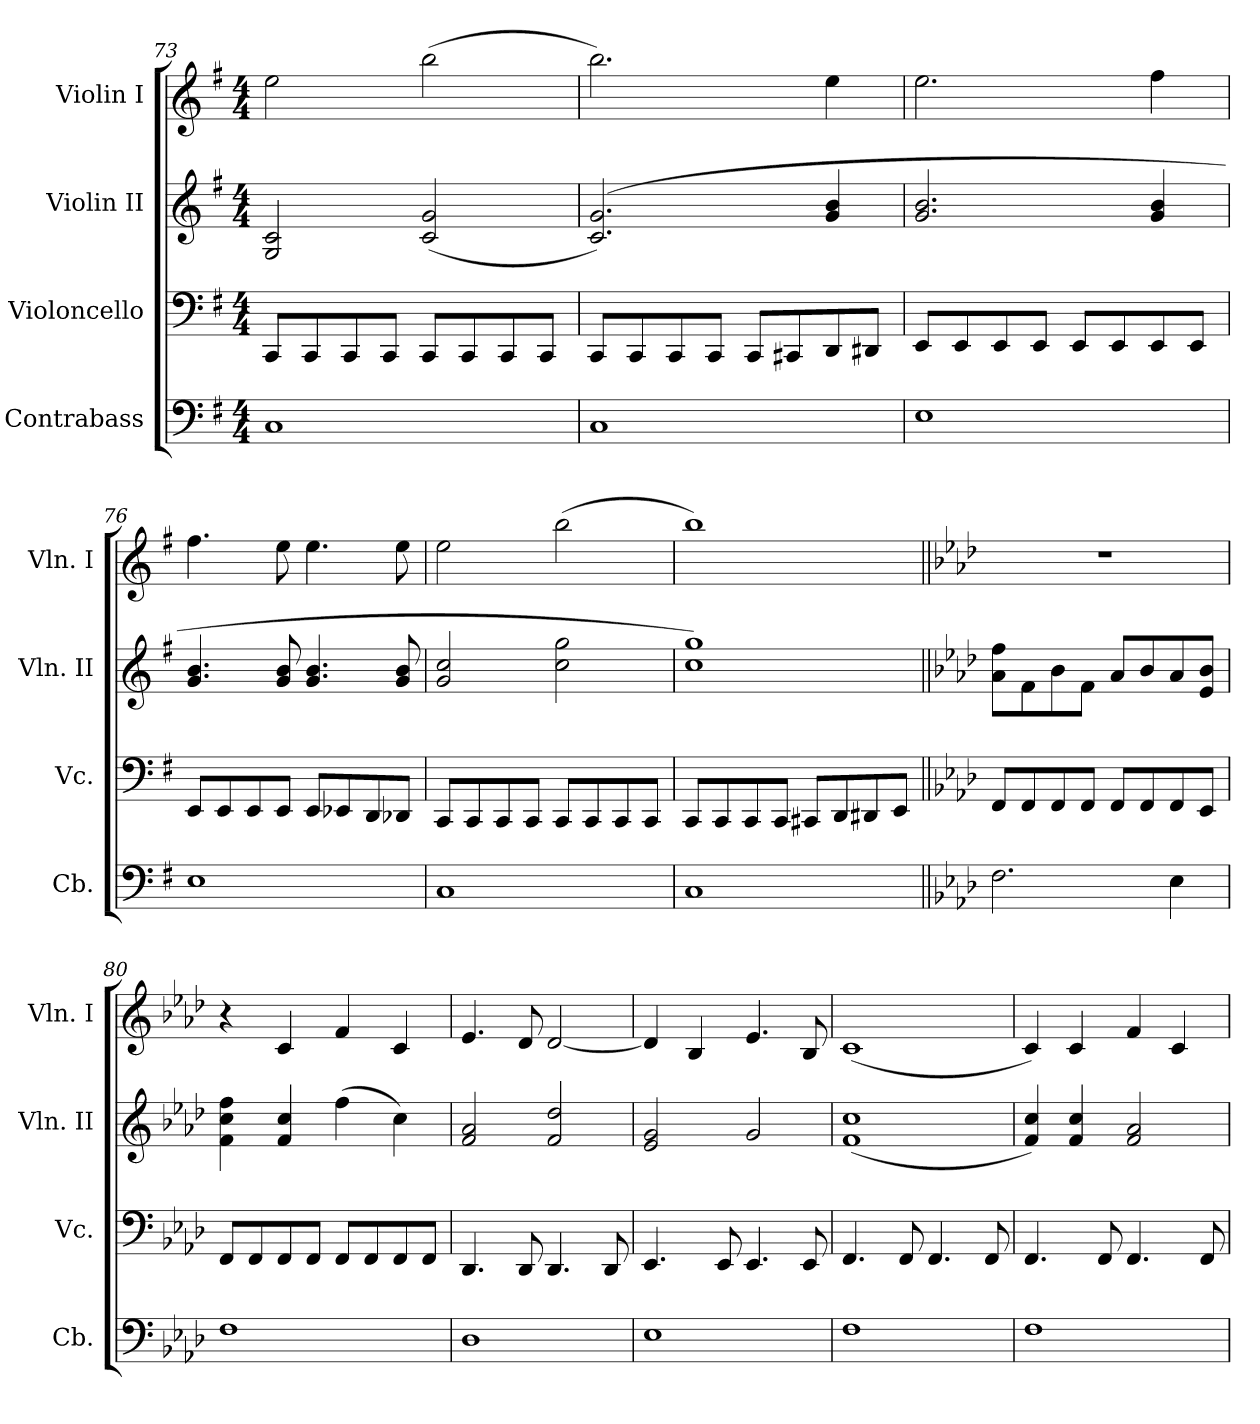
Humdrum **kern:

**kern	**kern	**kern	**kern
*part4	*part3	*part2	*part1
*staff4	*staff3	*staff2	*staff1
*I"Contrabass	*I"Violoncello	*I"Violin II	*I"Violin I
*I'Cb.	*I'Vc.	*I'Vln. II	*I'Vln. I
*clefF4	*clefF4	*clefG2	*clefG2
*ITrd7c12	*	*	*
*k[f#]	*k[f#]	*k[f#]	*k[f#]
*M4/4	*M4/4	*M4/4	*M4/4
=73	=73	=73	=73
1CC	8CC/L	2G/ 2c/	2ee\
.	8CC/	.	.
.	8CC/	.	.
.	8CC/J	.	.
.	8CC/L	(<2c/ 2g/	(>2bb\
.	8CC/	.	.
.	8CC/	.	.
.	8CC/J	.	.
=74	=74	=74	=74
1CC	8CC/L	(>2.c/ 2.g/)	2.bb\)
.	8CC/	.	.
.	8CC/	.	.
.	8CC/J	.	.
.	8CC/L	.	.
.	8CC#X/	.	.
.	8DD/	4g/ 4b/	4ee\
.	8DD#X/J	.	.
!!LO:LB:g=z
=75	=75	=75	=75
1EE	8EE/L	2.g/ 2.b/	2.ee\
.	8EE/	.	.
.	8EE/	.	.
.	8EE/J	.	.
.	8EE/L	.	.
.	8EE/	.	.
.	8EE/	4g/ 4b/	4ff#\
.	8EE/J	.	.
=76	=76	=76	=76
1EE	8EE/L	4.g/ 4.b/	4.ff#\
.	8EE/	.	.
.	8EE/	.	.
.	8EE/J	8g/ 8b/	8ee\
.	8EE/L	4.g/ 4.b/	4.ee\
.	8EE-X/	.	.
.	8DD/	.	.
.	8DD-X/J	8g/ 8b/	8ee\
=77	=77	=77	=77
1CC	8CC/L	2g/ 2cc/	2ee\
.	8CC/	.	.
.	8CC/	.	.
.	8CC/J	.	.
.	8CC/L	2cc\ 2gg\	((>2bb\
.	8CC/	.	.
.	8CC/	.	.
.	8CC/J	.	.
!!LO:PB:g=z
=78	=78	=78	=78
1CC	8CC/L	1cc 1gg)	1bb)
.	8CC/	.	.
.	8CC/	.	.
.	8CC/J	.	.
.	8CC#X/L	.	.
.	8DD/	.	.
.	8DD#X/	.	.
.	8EE/J	.	.
=79||	=79||	=79||	=79||
*k[b-e-a-d-]	*k[b-e-a-d-]	*k[b-e-a-d-]	*k[b-e-a-d-]
2.FF\	8FF/L	8a-\ 8ff\L	1r
.	8FF/	8f\	.
.	8FF/	8b-\	.
.	8FF/J	8f\J	.
.	8FF/L	8a-/L	.
.	8FF/	8b-/	.
4EE-\	8FF/	8a-/	.
.	8EE-/J	8e-/ 8b-/J	.
=80	=80	=80	=80
1FF	8FF/L	4f\ 4cc\ 4ff\	4r
.	8FF/	.	.
.	8FF/	4f/ 4cc/	4c/
.	8FF/J	.	.
.	8FF/L	(>4ff\	4f/
.	8FF/	.	.
.	8FF/	4cc\)	4c/
.	8FF/J	.	.
=81	=81	=81	=81
1DD-	4.DD-/	2f/ 2a-/	4.e-/
.	8DD-/	.	8d-/
.	4.DD-/	2f/ 2dd-/	[2d-/
.	8DD-/	.	.
!!LO:LB:g=z
=82	=82	=82	=82
1EE-	4.EE-/	2e-/ 2g/	4d-/]
.	.	.	4B-/
.	8EE-/	.	.
.	4.EE-/	2g/	4.e-/
.	8EE-/	.	8B-/
=83	=83	=83	=83
1FF	4.FF/	(<1f 1cc	(<1c
.	8FF/	.	.
.	4.FF/	.	.
.	8FF/	.	.
=84	=84	=84	=84
1FF	4.FF/	4f/ 4cc/)	4c/)
.	.	4f/ 4cc/	4c/
.	8FF/	.	.
.	4.FF/	2f/ 2a-/	4f/
.	.	.	4c/
.	8FF/	.	.
=	=	=	=
*-	*-	*-	*-
